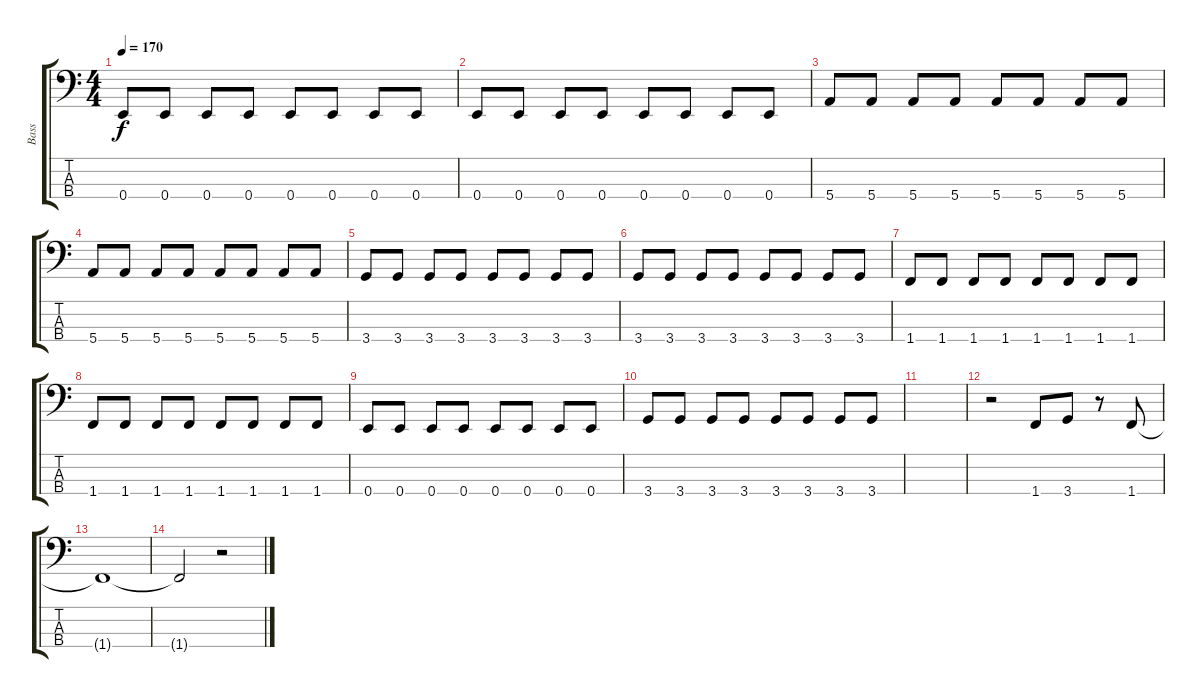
\track ("Bass" "Bass") {instrument electricbassfinger}
\staff {score tabs}
\tuning (G2 D2 A1 E1) {hide}
\ts (4 4)
\tempo 170
\clef f4
\ks c
0.4.8{dy f} 0.4.8 0.4.8 0.4.8 0.4.8 0.4.8 0.4.8 0.4.8 |
0.4.8 0.4.8 0.4.8 0.4.8 0.4.8 0.4.8 0.4.8 0.4.8 |
5.4.8 5.4.8 5.4.8 5.4.8 5.4.8 5.4.8 5.4.8 5.4.8 |
5.4.8 5.4.8 5.4.8 5.4.8 5.4.8 5.4.8 5.4.8 5.4.8 |
3.4.8 3.4.8 3.4.8 3.4.8 3.4.8 3.4.8 3.4.8 3.4.8 |
3.4.8 3.4.8 3.4.8 3.4.8 3.4.8 3.4.8 3.4.8 3.4.8 |
1.4.8 1.4.8 1.4.8 1.4.8 1.4.8 1.4.8 1.4.8 1.4.8 |
1.4.8 1.4.8 1.4.8 1.4.8 1.4.8 1.4.8 1.4.8 1.4.8 |
0.4.8 0.4.8 0.4.8 0.4.8 0.4.8 0.4.8 0.4.8 0.4.8 |
3.4.8 3.4.8 3.4.8 3.4.8 3.4.8 3.4.8 3.4.8 3.4.8 |
|
r.2 1.4.8 3.4.8 r.8 1.4.8 |
1.4{t}.1 |
1.4{t}.2 r.2
